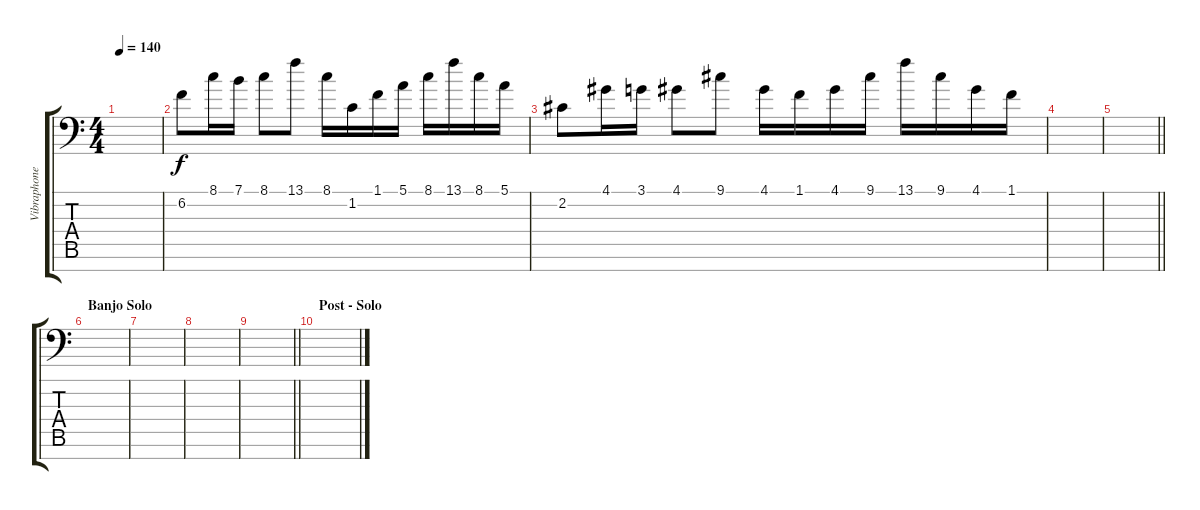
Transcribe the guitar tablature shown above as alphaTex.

\track ("Vibraphone (Mumbo)" "Vibraphone") {instrument vibraphone}
\staff {score tabs}
\tuning (E4 B3 G3 D3 A2 E2 C-1) {hide}
\ts (4 4)
\tempo 140
\clef f4
\ks c
|
6.2.8 8.1.16 7.1.16 8.1.8 13.1.8 8.1.16 1.2.16 1.1.16 5.1.16 8.1.16 13.1.16 8.1.16 5.1.16 |
2.2.8 4.1.16 3.1.16 4.1.8 9.1.8 4.1.16 1.1.16 4.1.16 9.1.16 13.1.16 9.1.16 4.1.16 1.1.16 |
|
\barLineRight lightlight
|
\section ("" "Banjo Solo")
|
|
|
\barLineRight lightlight
|
\section ("" "Post - Solo")
